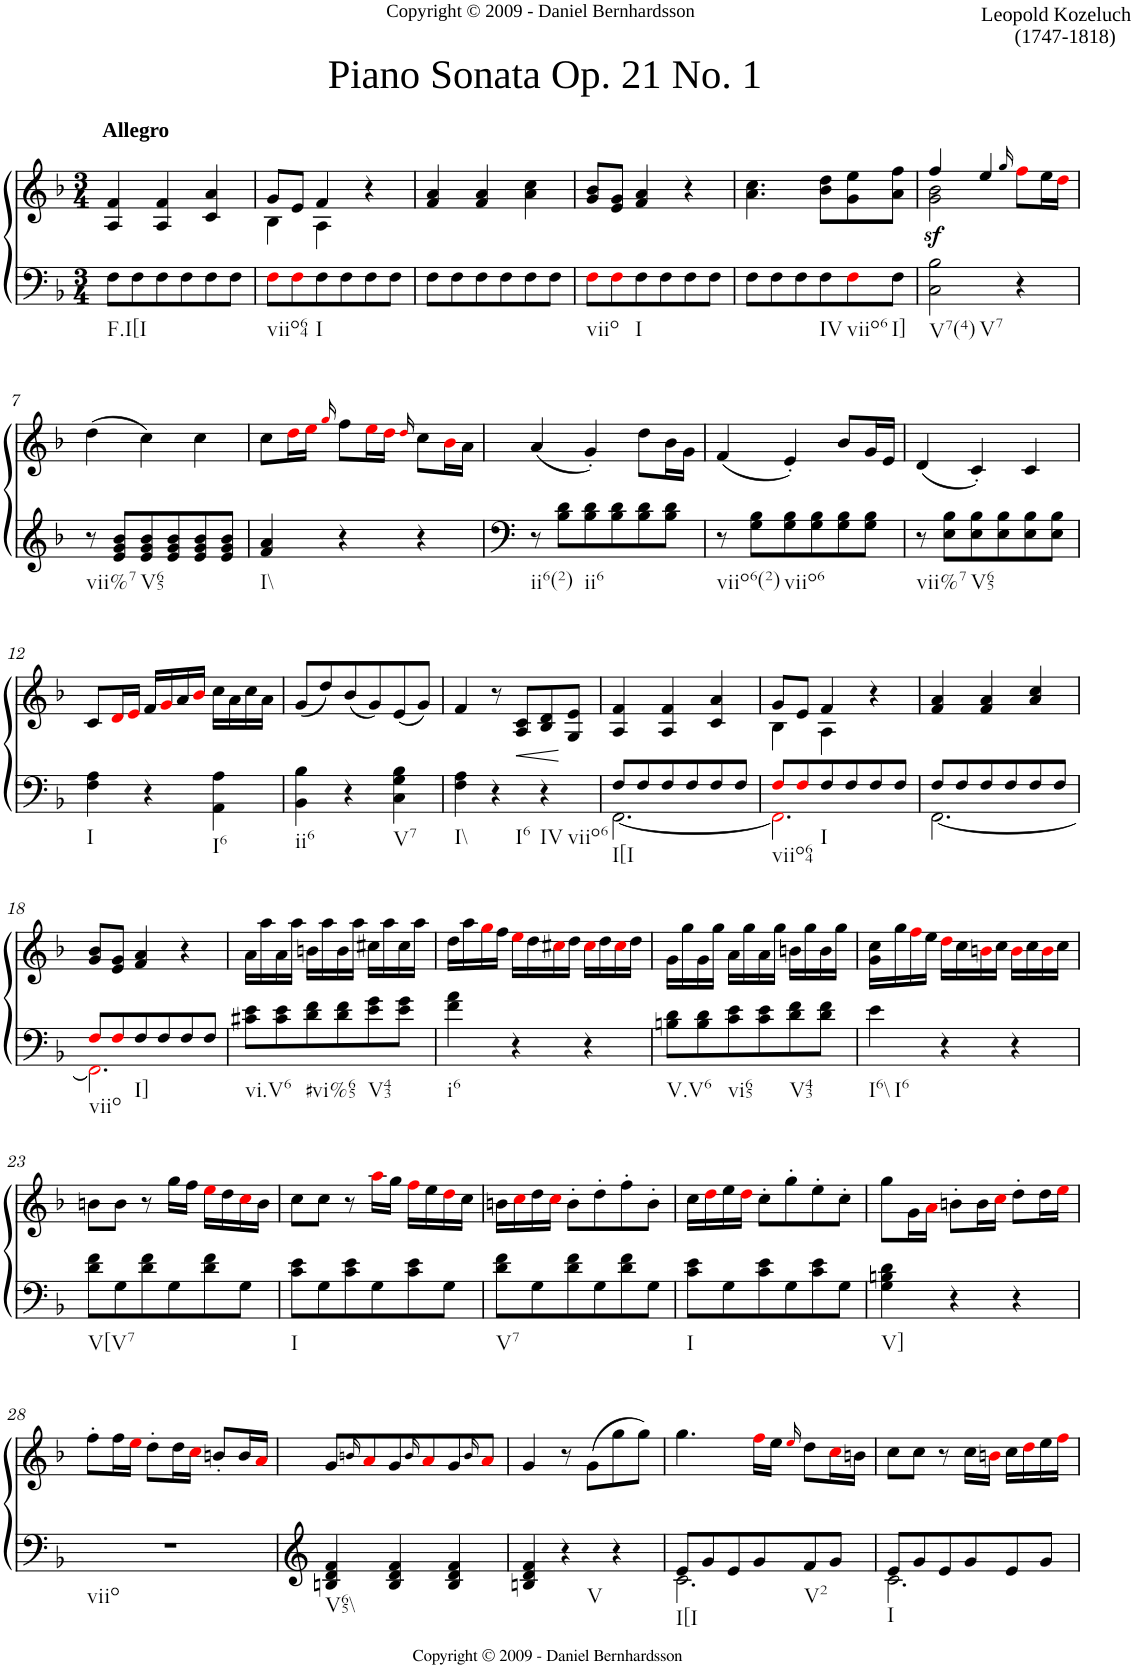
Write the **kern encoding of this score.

**kern	**kern	**dynam
*part1	*part1	*part1
*staff2	*staff1	*staff1/2
*I"Piano	*	*
*I'Pno.	*	*
*clefF4	*clefG2	*
*k[b-]	*k[b-]	*
*F:	*F:	*
*M3/4	*M3/4	*
=1	=1	=1
!	!LO:TX:a:B:t=Allegro	!
!LO:TX:b:t=F.I[I	!	!
8F\L	4A/ 4f/	.
8F\	.	.
8F\	4A/ 4f/	.
8F\	.	.
8F\	4c/ 4a/	.
8F\J	.	.
=2	=2	=2
*	*^	*
!LO:TX:b:t=viio64	!	!	!
8Fi\L	8g/L	4B-\	.
8Fi\	8e/J	.	.
!LO:TX:b:t=I	!	!	!
8F\	4f/	4A\	.
8F\	.	.	.
8F\	4r	4ryy	.
8F\J	.	.	.
*	*v	*v	*
=3	=3	=3
8F\L	4f/ 4a/	.
8F\	.	.
8F\	4f/ 4a/	.
8F\	.	.
8F\	4a\ 4cc\	.
8F\J	.	.
=4	=4	=4
!LO:TX:b:t=viio	!	!
8Fi\L	8g/ 8b-/L	.
8Fi\	8e/ 8g/J	.
!LO:TX:b:t=I	!	!
8F\	4f/ 4a/	.
8F\	.	.
8F\	4r	.
8F\J	.	.
=5	=5	=5
8F\L	4.a\ 4.cc\	.
8F\	.	.
8F\	.	.
!LO:TX:b:t=IV	!	!
8F\	8b-\ 8dd\L	.
!LO:TX:b:t=viio6	!	!
8Fi\	8g\ 8ee\	.
!LO:TX:b:t=I]	!	!
8F\J	8a\ 8ff\J	.
=6	=6	=6
*	*^	*
!LO:TX:b:t=V7(4)	!	!	!
!LO:TX:b:t=V7	!	!	!
!	!	!	!LO:DY:b
2C\ 2B-\	4ff/	2g\ 2b-\	sf
.	4ee/	.	.
.	16qgg/	.	.
4r	8ffi\L	4ryy	.
.	16ee\L	.	.
.	16ddi\JJ	.	.
*	*v	*v	*
!!LO:LB:g=z
=7	=7	=7
!LO:TX:b:t=vii%7	!	!
8r	(4dd\	.
8e/ 8g/ 8b-/L	.	.
!LO:TX:b:t=V65	!	!
8e/ 8g/ 8b-/	4cc\)	.
8e/ 8g/ 8b-/	.	.
8e/ 8g/ 8b-/	4cc\	.
8e/ 8g/ 8b-/J	.	.
=8	=8	=8
!LO:TX:b:t=I\\	!	!
4f/ 4a/	8cc\L	.
.	16ddi\L	.
.	16eei\JJ	.
.	16qggi/	.
4r	8ff\L	.
.	16eei\L	.
.	16ddi\JJ	.
.	16qddi/	.
4r	8cc\L	.
.	16b-i\L	.
.	16a\JJ	.
=9	=9	=9
!LO:TX:b:t=ii6(2)	!	!
8r	(4a/	.
8B-\ 8d\L	.	.
!LO:TX:b:t=ii6	!	!
8B-\ 8d\	4g'/)	.
8B-\ 8d\	.	.
8B-\ 8d\	8dd\L	.
8B-\ 8d\J	16b-\L	.
.	16g\JJ	.
=10	=10	=10
!LO:TX:b:t=viio6(2)	!	!
8r	(4f/	.
8G\ 8B-\L	.	.
!LO:TX:b:t=viio6	!	!
8G\ 8B-\	4e'/)	.
8G\ 8B-\	.	.
8G\ 8B-\	8b-/L	.
8G\ 8B-\J	16g/L	.
.	16e/JJ	.
=11	=11	=11
!LO:TX:b:t=vii%7	!	!
8r	(4d/	.
8E\ 8B-\L	.	.
!LO:TX:b:t=V65	!	!
8E\ 8B-\	4c'/)	.
8E\ 8B-\	.	.
8E\ 8B-\	4c/	.
8E\ 8B-\J	.	.
!!LO:LB:g=z
=12	=12	=12
!LO:TX:b:t=I	!	!
4F\ 4A\	8c/L	.
.	16di/L	.
.	16ei/JJ	.
4r	16f/LL	.
.	16gi/	.
.	16a/	.
.	16b-i/JJ	.
!LO:TX:b:t=I6	!	!
4AA\ 4A\	16cc\LL	.
.	16a\	.
.	16cc\	.
.	16a\JJ	.
=13	=13	=13
!LO:TX:b:t=ii6	!	!
4BB-\ 4B-\	(8g/L	.
.	8dd/)	.
4r	(8b-/	.
.	8g/)	.
!LO:TX:b:t=V7	!	!
4C\ 4G\ 4B-\	(8e/	.
.	8g/J)	.
=14	=14	=14
!LO:TX:b:t=I\\	!	!
4F\ 4A\	4f/	.
!LO:TX:b:t=I6	!	!
4r	8r	.
!	!	!LO:HP:b
.	8A/ 8c/L	<
!LO:TX:b:t=IV	!	!
!LO:TX:b:t=viio6	!	!
4r	8B-/ 8d/	.
.	8G/ 8e/J	[
=15	=15	=15
*^	*	*
!LO:TX:b:t=I[I	!	!	!
8F/L	[<2.FF\	4A/ 4f/	.
8F/	.	.	.
8F/	.	4A/ 4f/	.
8F/	.	.	.
8F/	.	4c/ 4a/	.
8F/J	.	.	.
=16	=16	=16	=16
*	*	*^	*
!LO:TX:b:t=viio64	!	!	!	!
8Fi/L	2.FFi\]	8g/L	4B-\	.
8Fi/	.	8e/J	.	.
!LO:TX:b:t=I	!	!	!	!
8F/	.	4f/	4A\	.
8F/	.	.	.	.
8F/	.	4r	4ryy	.
8F/J	.	.	.	.
*	*	*v	*v	*
=17	=17	=17	=17
8F/L	[<2.FF\	4f/ 4a/	.
8F/	.	.	.
8F/	.	4f/ 4a/	.
8F/	.	.	.
8F/	.	4a/ 4cc/	.
8F/J	.	.	.
!!LO:LB:g=z
=18	=18	=18	=18
!LO:TX:b:t=viio	!	!	!
8Fi/L	2.FFi\]	8g/ 8b-/L	.
8Fi/	.	8e/ 8g/J	.
!LO:TX:b:t=I]	!	!	!
8F/	.	4f/ 4a/	.
8F/	.	.	.
8F/	.	4r	.
8F/J	.	.	.
*v	*v	*	*
=19	=19	=19
!LO:TX:b:t=vi.V6	!	!
8c#X\ 8e\L	16a\LL	.
.	16aa\	.
8c#\ 8e\	16a\	.
.	16aa\JJ	.
!LO:TX:b:t=#vi%65	!	!
8d\ 8f\	16bn\LL	.
.	16aa\	.
8d\ 8f\	16b\	.
.	16aa\JJ	.
!LO:TX:b:t=V43	!	!
8e\ 8g\	16cc#X\LL	.
.	16aa\	.
8e\ 8g\J	16cc#\	.
.	16aa\JJ	.
=20	=20	=20
!LO:TX:b:t=i6	!	!
4f\ 4a\	16dd\LL	.
.	16aa\	.
.	16ggi\	.
.	16ff\JJ	.
4r	16eei\LL	.
.	16dd\	.
.	16cc#Xi\	.
.	16dd\JJ	.
4r	16cc#i\LL	.
.	16dd\	.
.	16cc#i\	.
.	16dd\JJ	.
=21	=21	=21
!LO:TX:b:t=V.V6	!	!
8Bn\ 8d\L	16g\LL	.
.	16gg\	.
8B\ 8d\	16g\	.
.	16gg\JJ	.
!LO:TX:b:t=vi65	!	!
8c\ 8e\	16a\LL	.
.	16gg\	.
8c\ 8e\	16a\	.
.	16gg\JJ	.
!LO:TX:b:t=V43	!	!
8d\ 8f\	16bn\LL	.
.	16gg\	.
8d\ 8f\J	16b\	.
.	16gg\JJ	.
=22	=22	=22
!LO:TX:b:t=I6\\	!	!
!LO:TX:b:t=I6	!	!
4e\	16g\ 16cc\LL	.
.	16gg\	.
.	16ffi\	.
.	16ee\JJ	.
4r	16ddi\LL	.
.	16cc\	.
.	16bni\	.
.	16cc\JJ	.
4r	16bi\LL	.
.	16cc\	.
.	16bi\	.
.	16cc\JJ	.
!!LO:LB:g=z
=23	=23	=23
!LO:TX:b:t=V[V7	!	!
8d\ 8f\L	8bn\L	.
8G\	8b\J	.
8d\ 8f\	8r	.
8G\	16gg\LL	.
.	16ff\JJ	.
8d\ 8f\	16eei\LL	.
.	16dd\	.
8G\J	16cci\	.
.	16b\JJ	.
=24	=24	=24
!LO:TX:b:t=I	!	!
8c\ 8e\L	8cc\L	.
8G\	8cc\J	.
8c\ 8e\	8r	.
8G\	16aai\LL	.
.	16gg\JJ	.
8c\ 8e\	16ffi\LL	.
.	16ee\	.
8G\J	16ddi\	.
.	16cc\JJ	.
=25	=25	=25
!LO:TX:b:t=V7	!	!
8d\ 8f\L	16bn\LL	.
.	16cci\	.
8G\	16dd\	.
.	16cci\JJ	.
8d\ 8f\	8b'\L	.
8G\	8dd'\	.
8d\ 8f\	8ff'\	.
8G\J	8b'\J	.
=26	=26	=26
!LO:TX:b:t=I	!	!
8c\ 8e\L	16cc\LL	.
.	16ddi\	.
8G\	16ee\	.
.	16ddi\JJ	.
8c\ 8e\	8cc'\L	.
8G\	8gg'\	.
8c\ 8e\	8ee'\	.
8G\J	8cc'\J	.
=27	=27	=27
!LO:TX:b:t=V]	!	!
4G\ 4Bn\ 4d\	8gg\L	.
.	16g\L	.
.	16ai\JJ	.
4r	8bn'\L	.
.	16b\L	.
.	16cci\JJ	.
4r	8dd'\L	.
.	16dd\L	.
.	16eei\JJ	.
!!LO:LB:g=z
=28	=28	=28
!LO:TX:b:t=viio	!	!
2.r	8ff'\L	.
.	16ff\L	.
.	16eei\JJ	.
.	8dd'\L	.
.	16dd\L	.
.	16cci\JJ	.
.	8bn'/L	.
.	16b/L	.
.	16ai/JJ	.
=29	=29	=29
!LO:TX:b:t=V65\\	!	!
4Bn/ 4d/ 4f/	8g/L	.
.	16qbn/	.
.	8ai/	.
4B/ 4d/ 4f/	8g/	.
.	16qb/	.
.	8ai/	.
4B/ 4d/ 4f/	8g/	.
.	16qb/	.
.	8ai/J	.
=30	=30	=30
4Bn/ 4d/ 4f/	4g/	.
!LO:TX:b:t=V	!	!
4r	8r	.
.	(8g\L	.
4r	8gg\	.
.	8gg\J)	.
=31	=31	=31
*^	*	*
!LO:TX:b:t=I[I	!	!	!
8e/L	2.c\	4.gg\	.
8g/	.	.	.
8e/	.	.	.
8g/	.	16ffi\LL	.
.	.	16ee\JJ	.
.	.	16qeei/	.
!LO:TX:b:t=V2	!	!	!
8f/	.	8dd\L	.
8g/J	.	16cci\L	.
.	.	16bn\JJ	.
=32	=32	=32	=32
!LO:TX:b:t=I	!	!	!
8e/L	2.c\	8cc\L	.
8g/	.	8cc\J	.
8e/	.	8r	.
8g/	.	16cc\LL	.
.	.	16bni\JJ	.
8e/	.	16cc\LL	.
.	.	16ddi\	.
8g/J	.	16ee\	.
.	.	16ffi\JJ	.
*v	*v	*	*
=	=	=
*-	*-	*-
